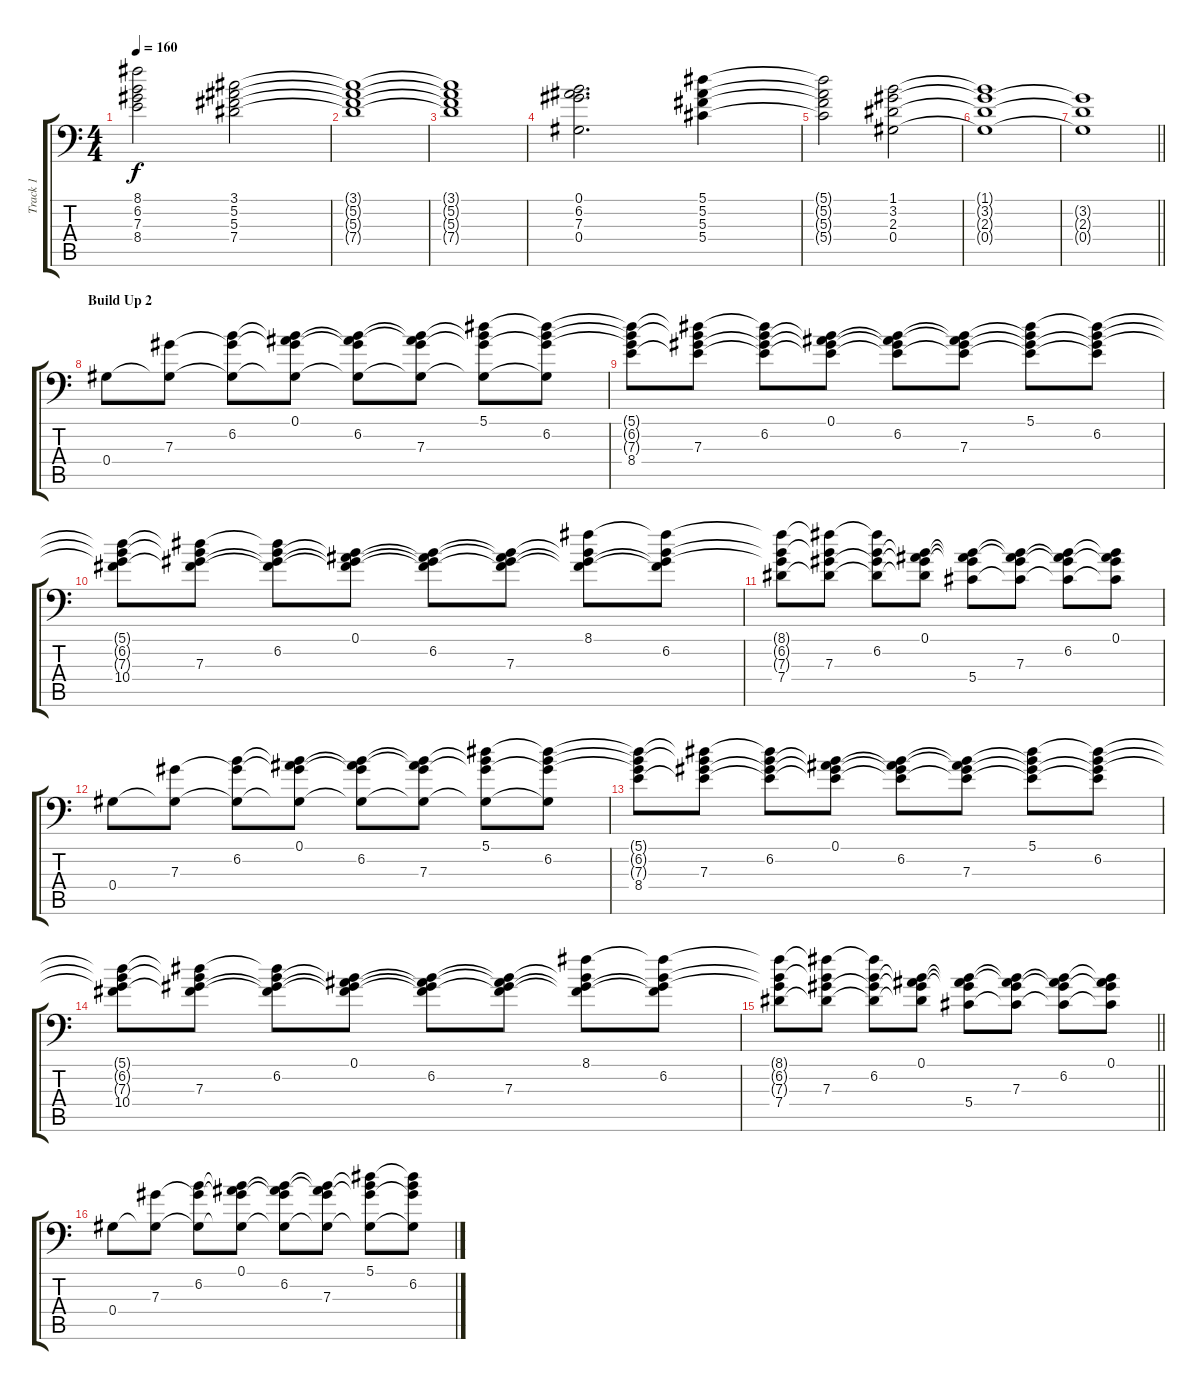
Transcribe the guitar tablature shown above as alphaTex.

\track ("Track 1" "Track 1") {instrument distortionguitar}
\staff {score tabs}
\tuning (Bb3 F3 Db3 Ab2 Eb2 Ab1) {hide}
\ts (4 4)
\tempo 160
\clef f4
\ks c
(8.1{t} 6.2{t} 7.3{t} 8.4{t}).2{dy f} (3.1 5.2 5.3 7.4).2 |
(3.1{t} 5.2{t} 5.3{t} 7.4{t}).1 |
(3.1{t} 5.2{t} 5.3{t} 7.4{t}).1 |
(0.1 6.2 7.3 0.4).2{d} (5.1 5.2 5.3 5.4).4 |
(5.1{t} 5.2{t} 5.3{t} 5.4{t}).2 (1.1 3.2 2.3 0.4).2 |
(1.1{t} 3.2{t} 2.3{t} 0.4{t}).1 |
\barLineRight lightlight
(3.2{t} 2.3{t} 0.4{t}).1 |
\section ("" "Build Up 2")
0.4.8{instrument electricguitarjazz} (7.3 0.4{t}).8 (6.2 7.3{t} 0.4{t}).8 (0.1 6.2{t} 7.3{t} 0.4{t}).8 (0.1{t} 6.2 7.3{t} 0.4{t}).8 (0.1{t} 6.2{t} 7.3 0.4{t}).8 (5.1 6.2{t} 7.3{t} 0.4{t}).8 (5.1{t} 6.2 7.3{t} 0.4{t}).8 |
(5.1{t} 6.2{t} 7.3{t} 8.4).8 (5.1{t} 6.2{t} 7.3 8.4{t}).8 (5.1{t} 6.2 7.3{t} 8.4{t}).8 (0.1 6.2{t} 7.3{t} 8.4{t}).8 (0.1{t} 6.2 7.3{t} 8.4{t}).8 (0.1{t} 6.2{t} 7.3 8.4{t}).8 (5.1 6.2{t} 7.3{t} 8.4{t}).8 (5.1{t} 6.2 7.3{t} 8.4{t}).8 |
(5.1{t} 6.2{t} 7.3{t} 10.4).8 (5.1{t} 6.2{t} 7.3 10.4{t}).8 (5.1{t} 6.2 7.3{t} 10.4{t}).8 (0.1 6.2{t} 7.3{t} 10.4{t}).8 (0.1{t} 6.2 7.3{t} 10.4{t}).8 (0.1{t} 6.2{t} 7.3 10.4{t}).8 (8.1 6.2{t} 7.3{t} 10.4{t}).8 (8.1{t} 6.2 7.3{t} 10.4{t}).8 |
(8.1{t} 6.2{t} 7.3{t} 7.4).8 (8.1{t} 6.2{t} 7.3 7.4{t}).8 (8.1{t} 6.2 7.3{t} 7.4{t}).8 (0.1 6.2{t} 7.3{t} 7.4{t}).8 (0.1{t} 6.2{t} 7.3{t} 5.4).8 (0.1{t} 6.2{t} 7.3 5.4{t}).8 (0.1{t} 6.2 7.3{t} 5.4{t}).8 (0.1 6.2{t} 7.3{t} 5.4{t}).8 |
0.4.8{instrument electricguitarjazz} (7.3 0.4{t}).8 (6.2 7.3{t} 0.4{t}).8 (0.1 6.2{t} 7.3{t} 0.4{t}).8 (0.1{t} 6.2 7.3{t} 0.4{t}).8 (0.1{t} 6.2{t} 7.3 0.4{t}).8 (5.1 6.2{t} 7.3{t} 0.4{t}).8 (5.1{t} 6.2 7.3{t} 0.4{t}).8 |
(5.1{t} 6.2{t} 7.3{t} 8.4).8 (5.1{t} 6.2{t} 7.3 8.4{t}).8 (5.1{t} 6.2 7.3{t} 8.4{t}).8 (0.1 6.2{t} 7.3{t} 8.4{t}).8 (0.1{t} 6.2 7.3{t} 8.4{t}).8 (0.1{t} 6.2{t} 7.3 8.4{t}).8 (5.1 6.2{t} 7.3{t} 8.4{t}).8 (5.1{t} 6.2 7.3{t} 8.4{t}).8 |
(5.1{t} 6.2{t} 7.3{t} 10.4).8 (5.1{t} 6.2{t} 7.3 10.4{t}).8 (5.1{t} 6.2 7.3{t} 10.4{t}).8 (0.1 6.2{t} 7.3{t} 10.4{t}).8 (0.1{t} 6.2 7.3{t} 10.4{t}).8 (0.1{t} 6.2{t} 7.3 10.4{t}).8 (8.1 6.2{t} 7.3{t} 10.4{t}).8 (8.1{t} 6.2 7.3{t} 10.4{t}).8 |
\barLineRight lightlight
(8.1{t} 6.2{t} 7.3{t} 7.4).8 (8.1{t} 6.2{t} 7.3 7.4{t}).8 (8.1{t} 6.2 7.3{t} 7.4{t}).8 (0.1 6.2{t} 7.3{t} 7.4{t}).8 (0.1{t} 6.2{t} 7.3{t} 5.4).8 (0.1{t} 6.2{t} 7.3 5.4{t}).8 (0.1{t} 6.2 7.3{t} 5.4{t}).8 (0.1 6.2{t} 7.3{t} 5.4{t}).8 |
0.4.8{instrument electricguitarjazz} (7.3 0.4{t}).8 (6.2 7.3{t} 0.4{t}).8 (0.1 6.2{t} 7.3{t} 0.4{t}).8 (0.1{t} 6.2 7.3{t} 0.4{t}).8 (0.1{t} 6.2{t} 7.3 0.4{t}).8 (5.1 6.2{t} 7.3{t} 0.4{t}).8 (5.1{t} 6.2 7.3{t} 0.4{t}).8
